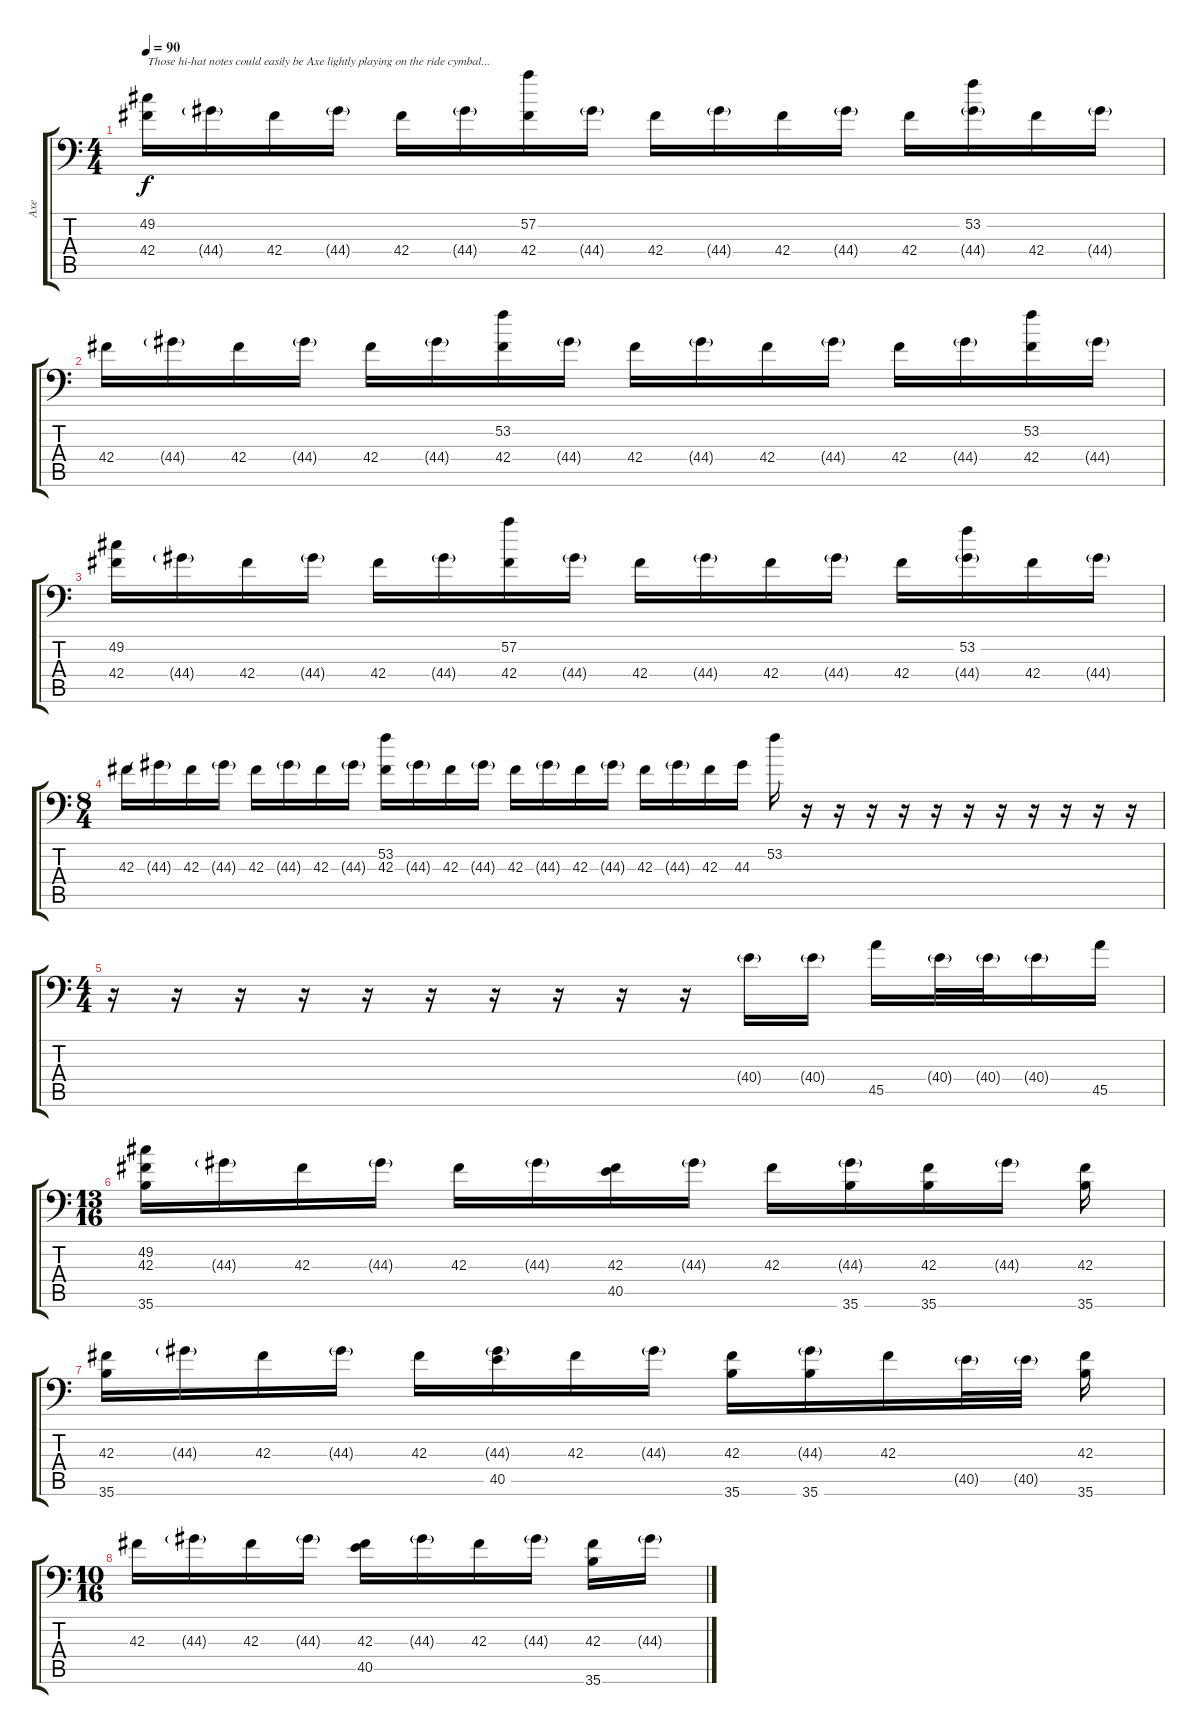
\track ("Axe" "Axe") {instrument acousticgrandpiano}
\staff {score tabs}
\tuning (C-1 C-1 C-1 C-1 C-1 C-1) {hide}
\ts (4 4)
\tempo 90
\clef f4
\ks c
(49.2 42.4).16{txt "Those hi-hat notes could easily be Axe lightly playing on the ride cymbal..." dy f} 44.4{g}.16 42.4.16 44.4{g}.16 42.4.16 44.4{g}.16 (57.2 42.4).16 44.4{g}.16 42.4.16 44.4{g}.16 42.4.16 44.4{g}.16 42.4.16 (53.2 44.4{g}).16 42.4.16 44.4{g}.16 |
42.4.16 44.4{g}.16 42.4.16 44.4{g}.16 42.4.16 44.4{g}.16 (53.2 42.4).16 44.4{g}.16 42.4.16 44.4{g}.16 42.4.16 44.4{g}.16 42.4.16 44.4{g}.16 (53.2 42.4).16 44.4{g}.16 |
(49.2 42.4).16 44.4{g}.16 42.4.16 44.4{g}.16 42.4.16 44.4{g}.16 (57.2 42.4).16 44.4{g}.16 42.4.16 44.4{g}.16 42.4.16 44.4{g}.16 42.4.16 (53.2 44.4{g}).16 42.4.16 44.4{g}.16 |
\ts (8 4)
42.3.16 44.3{g}.16 42.3.16 44.3{g}.16 42.3.16 44.3{g}.16 42.3.16 44.3{g}.16 (53.2 42.3).16 44.3{g}.16 42.3.16 44.3{g}.16 42.3.16 44.3{g}.16 42.3.16 44.3{g}.16 42.3.16 44.3{g}.16 42.3.16 44.3.16 53.2.16 r.16 r.16 r.16 r.16 r.16 r.16 r.16 r.16 r.16 r.16 r.16 |
\ts (4 4)
r.16 r.16 r.16 r.16 r.16 r.16 r.16 r.16 r.16 r.16 40.4{g}.16 40.4{g}.16 45.5.16 40.4{g}.32 40.4{g}.32 40.4{g}.16 45.5.16 |
\ts (13 16)
(49.2 42.3 35.6).16 44.3{g}.16 42.3.16 44.3{g}.16 42.3.16 44.3{g}.16 (42.3 40.5).16 44.3{g}.16 42.3.16 (44.3{g} 35.6).16 (42.3 35.6).16 44.3{g}.16 (42.3 35.6).16 |
(42.3 35.6).16 44.3{g}.16 42.3.16 44.3{g}.16 42.3.16 (44.3{g} 40.5).16 42.3.16 44.3{g}.16 (42.3 35.6).16 (44.3{g} 35.6).16 42.3.16 40.5{g}.32 40.5{g}.32 (42.3 35.6).16 |
\ts (10 16)
42.3.16 44.3{g}.16 42.3.16 44.3{g}.16 (42.3 40.5).16 44.3{g}.16 42.3.16 44.3{g}.16 (42.3 35.6).16 44.3{g}.16
